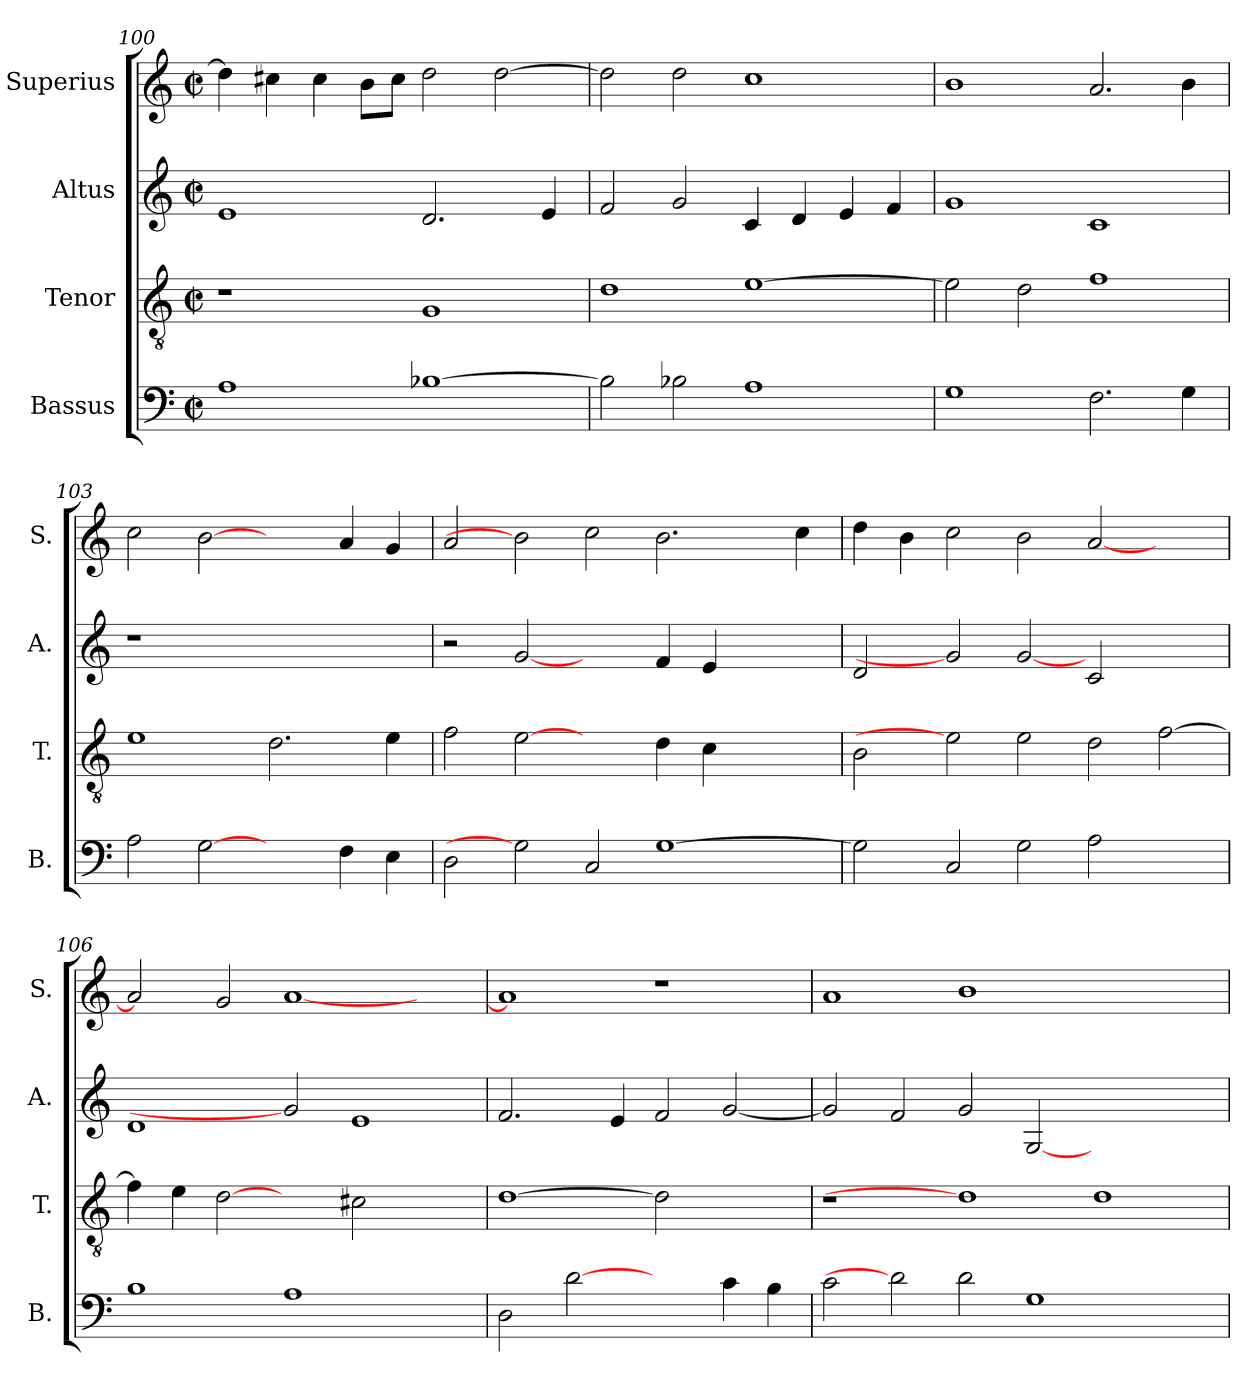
**kern	**kern	**kern	**kern
*part4	*part3	*part2	*part1
*staff4	*staff3	*staff2	*staff1
*I"Bassus	*I"Tenor	*I"Altus	*I"Superius
*I'B.	*I'T.	*I'A.	*I'S.
*clefF4	*clefGv2	*clefG2	*clefG2
*	*ITrd7c12	*	*
*k[]	*k[]	*k[]	*k[]
*C:	*C:	*C:	*C:
*M2/2	*M2/2	*M2/2	*M2/2
*met(c|)	*met(c|)	*met(c|)	*met(c|)
=100	=100	=100	=100
1Ai	1r	1ei	4ddi\]
.	.	.	4cc#Xi\
.	.	.	4cc#i\
.	.	.	8bi\L
.	.	.	8cc#i\J
[>1B-Xi	1GGi	2.di/	2ddi\
.	.	.	[>2ddi\
.	.	4ei/	.
=101	=101	=101	=101
2B-i\]	1Di	2fi/	2ddi\]
2B-Xi\	.	2gi/	2ddi\
1Ai	[>1Ei	4ci/	1cci
.	.	4di/	.
.	.	4ei/	.
.	.	4fi/	.
!!LO:PB:g=z
=102	=102	=102	=102
1Gi	2Ei\]	1gi	1bi
.	2Di\	.	.
2.Fi\	1Fi	1ci	2.ai/
4Gi\	.	.	4bi\
=103	=103	=103	=103
!	!	!LO:N:vis=1	!
2Ai\	1Ei	1r	2cci\
[2Gi	.	.	[2bi
2ryy	2.Di\	1ryy	2ryy
4Fi\	.	.	4ai/
4Ei\	4Ei\	.	4gi/
=104	=104	=104	=104
2Di\	2Fi\	2r	2ai/
2Gi]	[2Ei	[2gi	2bi]
2Ci/	2ryy	2ryy	2cci\
[>1Gi	4Di\	4fi/	2.bi\
.	4Ci\	4ei/	.
.	2ryy	2ryy	.
.	.	.	4cci\
=105	=105	=105	=105
2Gi\]	2BBi\	2di/	4ddi\
.	.	.	4bi\
2Ci/	2Ei]	2gi]	2cci\
2Gi\	2Ei\	[2gi	2bi\
2Ai\	2Di\	2ci/	[<2ai/
2ryy	[>2Fi\	2ryy	2ryy
=106	=106	=106	=106
1Bi	4Fi\]	1di	2ai/]
.	4Ei\	.	.
.	[2Di	.	2gi/
1Ai	2ryy	2gi]	[<1ai
.	2C#Xi\	1ei	.
2ryy	2ryy	.	2ryy
!!LO:LB:g=z
=107	=107	=107	=107
2Di\	[1Di	2.fi/	1ai]
[2di	.	.	.
.	.	4ei/	.
2ryy	2Di]	2fi/	1r
4ci\	2ryy	[<2gi/	.
4Bi\	.	.	.
=108	=108	=108	=108
2ci\	1r	2gi/]	1ai
2di]	.	2fi/	.
2di\	1Di]	2gi/	1bi
1Gi	.	[<2Gi/	.
.	1Di	1ryy	1ryy
2ryy	.	.	.
=	=	=	=
*-	*-	*-	*-
